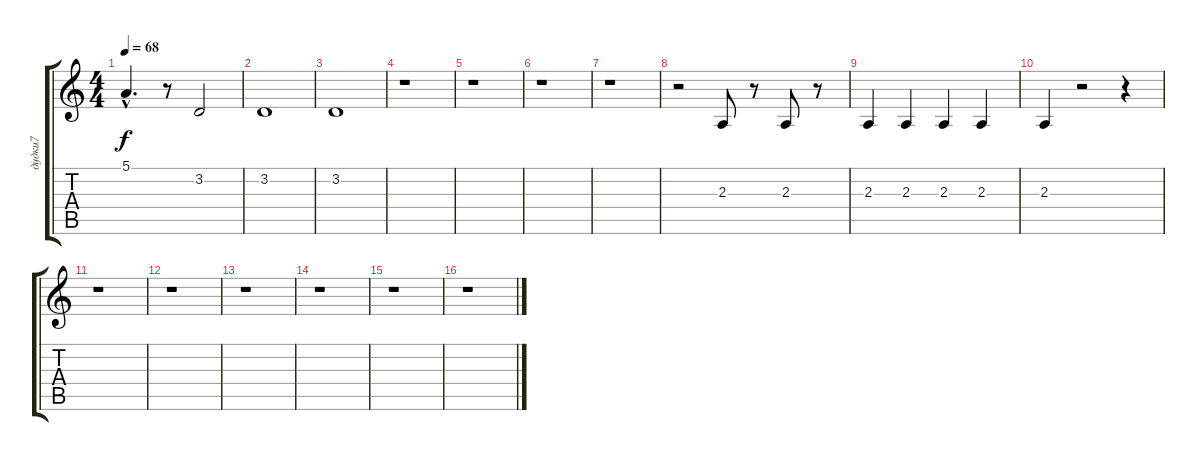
\track ("дудки7" "дудки7") {instrument trumpet}
\staff {score tabs}
\tuning (E4 B3 G3 D3 A2 E2) {hide}
\ts (4 4)
\tempo 68
\clef g2
\ks c
5.1{hac t}.4{d dy f} r.8 3.2.2 |
3.2.1 |
3.2.1 |
r.1 |
r.1 |
r.1 |
r.1 |
r.2 2.3.8 r.8 2.3.8 r.8 |
2.3.4 2.3.4 2.3.4 2.3.4 |
2.3.4 r.2 r.4 |
r.1 |
r.1 |
r.1 |
r.1 |
r.1 |
r.1
